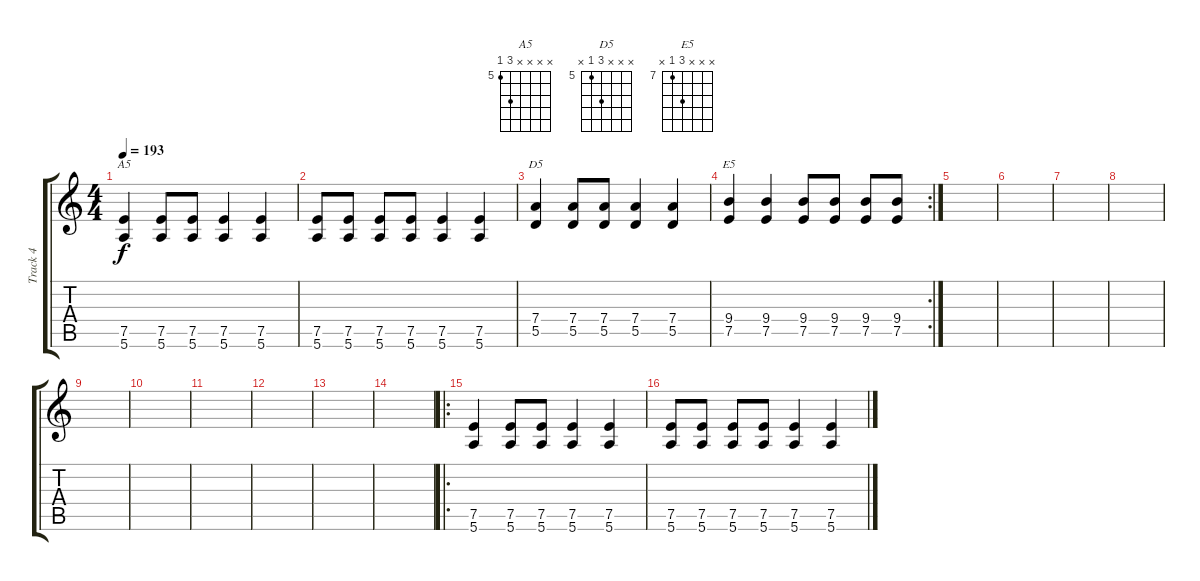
\track ("Track 4" "Track 4") {instrument distortionguitar}
\staff {score tabs}
\tuning (E4 B3 G3 D3 A2 E2) {hide}
\chord ("A5" x x x x 7 5) {firstfret 5}
\chord ("D5" x x x 7 5 x) {firstfret 5}
\chord ("E5" x x x 9 7 x) {firstfret 7}
\ts (4 4)
\tempo 193
\clef g2
\ks c
(7.5 5.6).4{ch "A5" dy f instrument distortionguitar} (7.5 5.6).8 (7.5 5.6).8 (7.5 5.6).4 (7.5 5.6).4 |
(7.5 5.6).8 (7.5 5.6).8 (7.5 5.6).8 (7.5 5.6).8 (7.5 5.6).4 (7.5 5.6).4 |
(7.4 5.5).4{ch "D5"} (7.4 5.5).8 (7.4 5.5).8 (7.4 5.5).4 (7.4 5.5).4 |
\rc 2
(9.4 7.5).4{ch "E5"} (9.4 7.5).4 (9.4 7.5).8 (9.4 7.5).8 (9.4 7.5).8 (9.4 7.5).8 |
|
|
|
|
|
|
|
|
|
|
\ro
(7.5 5.6).4 (7.5 5.6).8 (7.5 5.6).8 (7.5 5.6).4 (7.5 5.6).4 |
(7.5 5.6).8 (7.5 5.6).8 (7.5 5.6).8 (7.5 5.6).8 (7.5 5.6).4 (7.5 5.6).4
